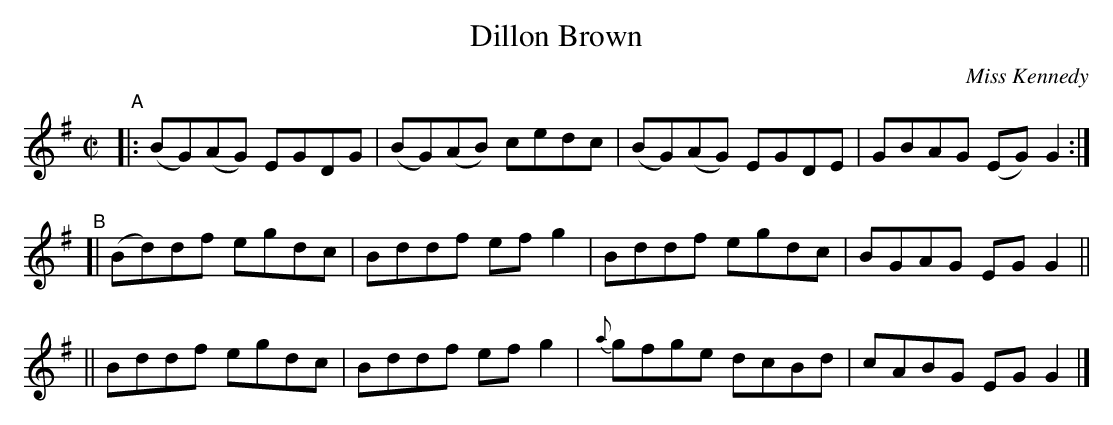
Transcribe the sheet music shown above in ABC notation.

X:1
T: Dillon Brown
O: Miss Kennedy
M: C|
L: 1/8
K: G
"^A"\
|: (BG)(AG) EGDG | (BG)(AB) cedc | (BG)(AG) EGDE | GBAG (EG)G2 :|
"^B"\
[| (Bd)df egdc | Bddf efg2 | Bddf egdc | BGAG EGG2 ||
|| Bddf egdc | Bddf efg2 | {a}gfge dcBd | cABG EGG2 |]
